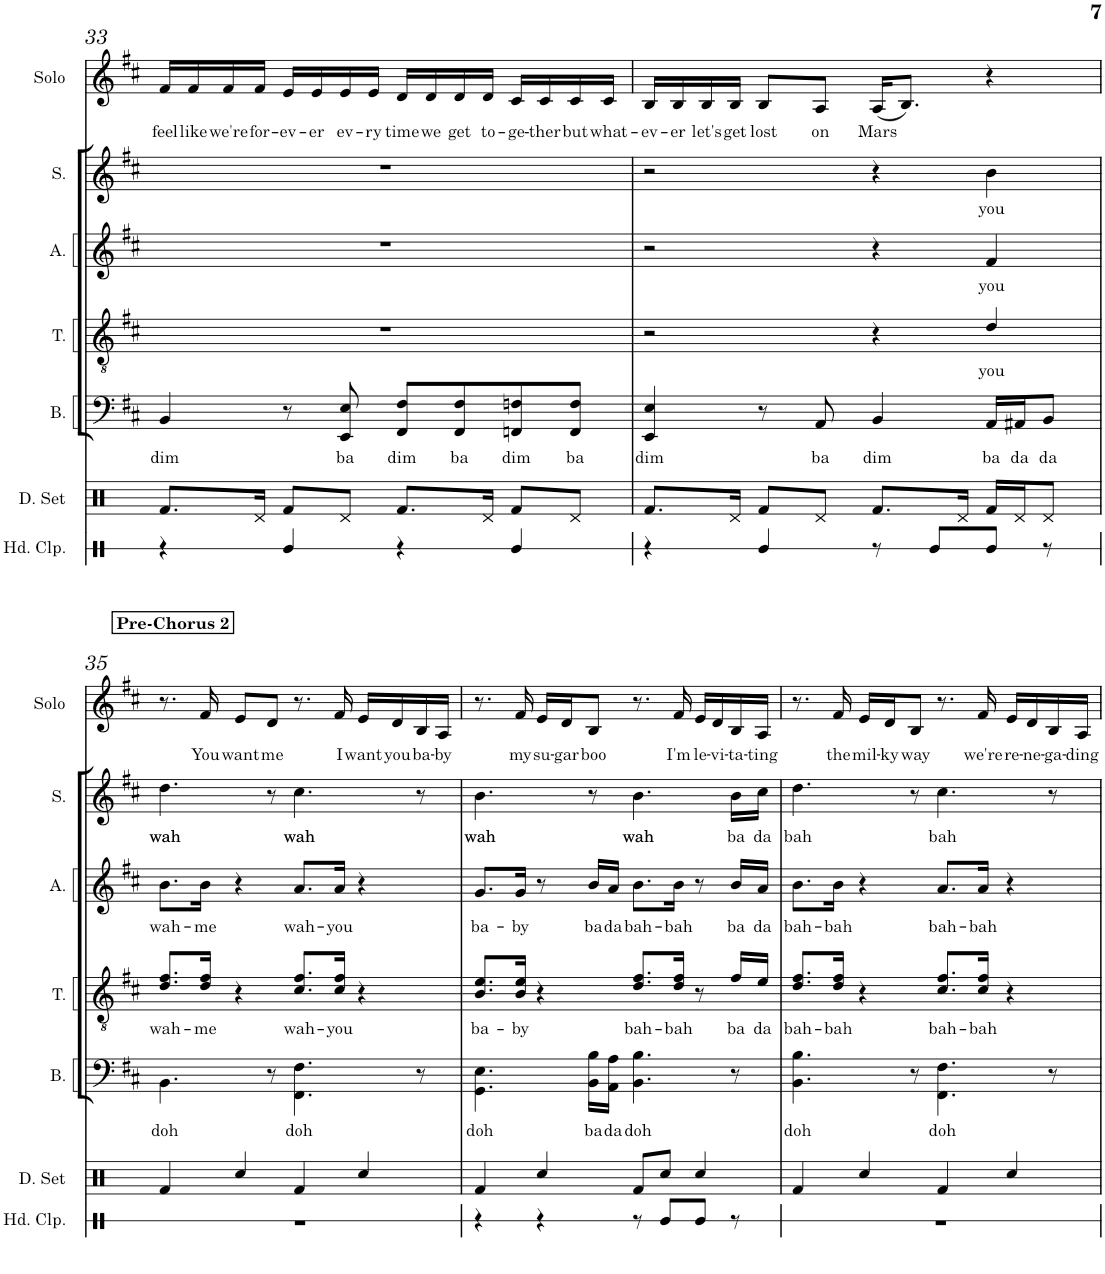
**kern	**kern	**kern	**text	**kern	**text	**kern	**text	**kern	**text	**kern	**text
*part7	*part6	*part5	*part5	*part4	*part4	*part3	*part3	*part2	*part2	*part1	*part1
*staff7	*staff6	*staff5	*staff5	*staff4	*staff4	*staff3	*staff3	*staff2	*staff2	*staff1	*staff1
*I"Hand Clap	*I"Drumset	*I"Bass	*	*I"Tenor	*	*I"Alto	*	*I"Soprano	*	*I"Solo	*
*I'Hd. Clp.	*I'D. Set	*I'B.	*	*I'T.	*	*I'A.	*	*I'S.	*	*I'Solo	*
!!LO:PB:g=z
*clefX	*clefX	*clefF4	*	*clefGv2	*	*clefG2	*	*clefG2	*	*clefG2	*
*k[]	*k[]	*k[f#c#]	*	*k[f#c#]	*	*k[f#c#]	*	*k[f#c#]	*	*k[f#c#]	*
*M4/4	*M4/4	*M4/4	*	*M4/4	*	*M4/4	*	*M4/4	*	*M4/4	*
=33	=33	=33	=33	=33	=33	=33	=33	=33	=33	=33	=33
!	!	!	!LO:LY:b	!	!	!	!	!	!	!	!LO:LY:b
4r	8.Rf/L	4BB/	dim	1r	.	1r	.	1r	.	16f#/LL	feel
!	!	!	!	!	!	!	!	!	!	!	!LO:LY:b
.	.	.	.	.	.	.	.	.	.	16f#/	like
!	!	!	!	!	!	!	!	!	!	!	!LO:LY:b
.	.	.	.	.	.	.	.	.	.	16f#/	we're
!	!	!	!	!	!	!	!	!	!	!	!LO:LY:b
.	16Rd/Jk	.	.	.	.	.	.	.	.	16f#/JJ	for-
!	!	!	!	!	!	!	!	!	!	!	!LO:LY:b
4Re/	8Rf/L	8r	.	.	.	.	.	.	.	16e/LL	-ev-
!	!	!	!	!	!	!	!	!	!	!	!LO:LY:b
.	.	.	.	.	.	.	.	.	.	16e/	-er
!	!	!	!LO:LY:b	!	!	!	!	!	!	!	!LO:LY:b
.	8Rd/J	8EE/ 8E/	ba	.	.	.	.	.	.	16e/	ev-
!	!	!	!	!	!	!	!	!	!	!	!LO:LY:b
.	.	.	.	.	.	.	.	.	.	16e/JJ	-ry
!	!	!	!LO:LY:b	!	!	!	!	!	!	!	!LO:LY:b
4r	8.Rf/L	8FF#/ 8F#/L	dim	.	.	.	.	.	.	16d/LL	time
!	!	!	!	!	!	!	!	!	!	!	!LO:LY:b
.	.	.	.	.	.	.	.	.	.	16d/	we
!	!	!	!LO:LY:b	!	!	!	!	!	!	!	!LO:LY:b
.	.	8FF#/ 8F#/	ba	.	.	.	.	.	.	16d/	get
!	!	!	!	!	!	!	!	!	!	!	!LO:LY:b
.	16Rd/Jk	.	.	.	.	.	.	.	.	16d/JJ	to-
!	!	!	!LO:LY:b	!	!	!	!	!	!	!	!LO:LY:b
4Re/	8Rf/L	8FFn/ 8Fn/	dim	.	.	.	.	.	.	16c#/LL	-ge-
!	!	!	!	!	!	!	!	!	!	!	!LO:LY:b
.	.	.	.	.	.	.	.	.	.	16c#/	-ther
!	!	!	!LO:LY:b	!	!	!	!	!	!	!	!LO:LY:b
.	8Rd/J	8FF/ 8F/J	ba	.	.	.	.	.	.	16c#/	but
!	!	!	!	!	!	!	!	!	!	!	!LO:LY:b
.	.	.	.	.	.	.	.	.	.	16c#/JJ	what-
=34	=34	=34	=34	=34	=34	=34	=34	=34	=34	=34	=34
!	!	!	!LO:LY:b	!	!	!	!	!	!	!	!LO:LY:b
4r	8.Rf/L	4EE/ 4E/	dim	2r	.	2r	.	2r	.	16B/LL	-ev-
!	!	!	!	!	!	!	!	!	!	!	!LO:LY:b
.	.	.	.	.	.	.	.	.	.	16B/	-er
!	!	!	!	!	!	!	!	!	!	!	!LO:LY:b
.	.	.	.	.	.	.	.	.	.	16B/	let's
!	!	!	!	!	!	!	!	!	!	!	!LO:LY:b
.	16Rd/Jk	.	.	.	.	.	.	.	.	16B/JJ	get
!	!	!	!	!	!	!	!	!	!	!	!LO:LY:b
4Re/	8Rf/L	8r	.	.	.	.	.	.	.	8B/L	lost
!	!	!	!LO:LY:b	!	!	!	!	!	!	!	!LO:LY:b
.	8Rd/J	8AA/	ba	.	.	.	.	.	.	8A/J	on
!	!	!	!LO:LY:b	!	!	!	!	!	!	!	!LO:LY:b
8r	8.Rf/L	4BB/	dim	4r	.	4r	.	4r	.	(<16A/KL	Mars
.	.	.	.	.	.	.	.	.	.	8.B/J)	.
8Re/L	.	.	.	.	.	.	.	.	.	.	.
.	16Rd/Jk	.	.	.	.	.	.	.	.	.	.
!	!	!	!LO:LY:b	!	!LO:LY:b	!	!LO:LY:b	!	!LO:LY:b	!	!
8Re/J	16Rf/LL	16AA/LL	ba	4d/	you	4f#/	you	4b\	you	4r	.
!	!	!	!LO:LY:b	!	!	!	!	!	!	!	!
.	16Rd/J	16AA#X/J	da	.	.	.	.	.	.	.	.
!	!	!	!LO:LY:b	!	!	!	!	!	!	!	!
8r	8Rd/J	8BB/J	da	.	.	.	.	.	.	.	.
!!LO:LB:g=z
!!LO:REH:place=s1:a:B:cj:t=Pre-Chorus 2
=35	=35	=35	=35	=35	=35	=35	=35	=35	=35	=35	=35
!	!	!	!LO:LY:b	!	!LO:LY:b	!	!LO:LY:b	!	!LO:LY:b	!	!
1r	4Rf/	4.BB\	doh	8.d/ 8.f#/L	wah-	8.b\L	wah-	4.dd\	wah	8.r	.
!	!	!	!	!	!LO:LY:b	!	!LO:LY:b	!	!	!	!LO:LY:b
.	.	.	.	16d/ 16f#/Jk	-me	16b\Jk	-me	.	.	16f#/	You
!	!	!	!	!	!	!	!	!	!	!	!LO:LY:b
.	4Rcc/	.	.	4r	.	4r	.	.	.	8e/L	want
!	!	!	!	!	!	!	!	!	!	!	!LO:LY:b
.	.	8r	.	.	.	.	.	8r	.	8d/J	me
!	!	!	!LO:LY:b	!	!LO:LY:b	!	!LO:LY:b	!	!LO:LY:b	!	!
.	4Rf/	4.FF#\ 4.F#\	doh	8.c#/ 8.f#/L	wah-	8.a/L	wah-	4.cc#\	wah	8.r	.
!	!	!	!	!	!LO:LY:b	!	!LO:LY:b	!	!	!	!LO:LY:b
.	.	.	.	16c#/ 16f#/Jk	-you	16a/Jk	-you	.	.	16f#/	I
!	!	!	!	!	!	!	!	!	!	!	!LO:LY:b
.	4Rcc/	.	.	4r	.	4r	.	.	.	16e/LL	want
!	!	!	!	!	!	!	!	!	!	!	!LO:LY:b
.	.	.	.	.	.	.	.	.	.	16d/	you
!	!	!	!	!	!	!	!	!	!	!	!LO:LY:b
.	.	8r	.	.	.	.	.	8r	.	16B/	ba-
!	!	!	!	!	!	!	!	!	!	!	!LO:LY:b
.	.	.	.	.	.	.	.	.	.	16A/JJ	-by
=36	=36	=36	=36	=36	=36	=36	=36	=36	=36	=36	=36
!	!	!	!LO:LY:b	!	!LO:LY:b	!	!LO:LY:b	!	!LO:LY:b	!	!
4r	4Rf/	4.GG\ 4.E\	doh	8.B/ 8.e/L	ba-	8.g/L	ba-	4.b\	wah	8.r	.
!	!	!	!	!	!LO:LY:b	!	!LO:LY:b	!	!	!	!LO:LY:b
.	.	.	.	16B/ 16e/Jk	-by	16g/Jk	-by	.	.	16f#/	my
!	!	!	!	!	!	!	!	!	!	!	!LO:LY:b
4r	4Rcc/	.	.	4r	.	8r	.	.	.	16e/LL	su-
!	!	!	!	!	!	!	!	!	!	!	!LO:LY:b
.	.	.	.	.	.	.	.	.	.	16d/J	-gar
!	!	!	!LO:LY:b	!	!	!	!LO:LY:b	!	!	!	!LO:LY:b
.	.	16BB\ 16B\LL	ba	.	.	16b/LL	ba	8r	.	8B/J	boo
!	!	!	!LO:LY:b	!	!	!	!LO:LY:b	!	!	!	!
.	.	16AA\ 16A\JJ	da	.	.	16a/JJ	da	.	.	.	.
!	!	!	!LO:LY:b	!	!LO:LY:b	!	!LO:LY:b	!	!LO:LY:b	!	!
8r	8Rf/L	4.BB\ 4.B\	doh	8.d/ 8.f#/L	bah-	8.b\L	bah-	4.b\	wah	8.r	.
8Re/L	8Rcc/J	.	.	.	.	.	.	.	.	.	.
!	!	!	!	!	!LO:LY:b	!	!LO:LY:b	!	!	!	!LO:LY:b
.	.	.	.	16d/ 16f#/Jk	-bah	16b\Jk	-bah	.	.	16f#/	I'm
!	!	!	!	!	!	!	!	!	!	!	!LO:LY:b
8Re/J	4Rcc/	.	.	8r	.	8r	.	.	.	16e/LL	le-
!	!	!	!	!	!	!	!	!	!	!	!LO:LY:b
.	.	.	.	.	.	.	.	.	.	16d/	-vi-
!	!	!	!	!	!LO:LY:b	!	!LO:LY:b	!	!LO:LY:b	!	!LO:LY:b
8r	.	8r	.	16f#/LL	ba	16b/LL	ba	16b\LL	ba	16B/	-ta-
!	!	!	!	!	!LO:LY:b	!	!LO:LY:b	!	!LO:LY:b	!	!LO:LY:b
.	.	.	.	16e/JJ	da	16a/JJ	da	16cc#\JJ	da	16A/JJ	-ting
=37	=37	=37	=37	=37	=37	=37	=37	=37	=37	=37	=37
!	!	!	!LO:LY:b	!	!LO:LY:b	!	!LO:LY:b	!	!LO:LY:b	!	!
1r	4Rf/	4.BB\ 4.B\	doh	8.d/ 8.f#/L	bah-	8.b\L	bah-	4.dd\	bah	8.r	.
!	!	!	!	!	!LO:LY:b	!	!LO:LY:b	!	!	!	!LO:LY:b
.	.	.	.	16d/ 16f#/Jk	-bah	16b\Jk	-bah	.	.	16f#/	the
!	!	!	!	!	!	!	!	!	!	!	!LO:LY:b
.	4Rcc/	.	.	4r	.	4r	.	.	.	16e/LL	mil-
!	!	!	!	!	!	!	!	!	!	!	!LO:LY:b
.	.	.	.	.	.	.	.	.	.	16d/J	-ky
!	!	!	!	!	!	!	!	!	!	!	!LO:LY:b
.	.	8r	.	.	.	.	.	8r	.	8B/J	way
!	!	!	!LO:LY:b	!	!LO:LY:b	!	!LO:LY:b	!	!LO:LY:b	!	!
.	4Rf/	4.FF#\ 4.F#\	doh	8.c#/ 8.f#/L	bah-	8.a/L	bah-	4.cc#\	bah	8.r	.
!	!	!	!	!	!LO:LY:b	!	!LO:LY:b	!	!	!	!LO:LY:b
.	.	.	.	16c#/ 16f#/Jk	-bah	16a/Jk	-bah	.	.	16f#/	we're
!	!	!	!	!	!	!	!	!	!	!	!LO:LY:b
.	4Rcc/	.	.	4r	.	4r	.	.	.	16e/LL	re-
!	!	!	!	!	!	!	!	!	!	!	!LO:LY:b
.	.	.	.	.	.	.	.	.	.	16d/	-ne-
!	!	!	!	!	!	!	!	!	!	!	!LO:LY:b
.	.	8r	.	.	.	.	.	8r	.	16B/	-ga-
!	!	!	!	!	!	!	!	!	!	!	!LO:LY:b
.	.	.	.	.	.	.	.	.	.	16A/JJ	-ding
=	=	=	=	=	=	=	=	=	=	=	=
*-	*-	*-	*-	*-	*-	*-	*-	*-	*-	*-	*-
